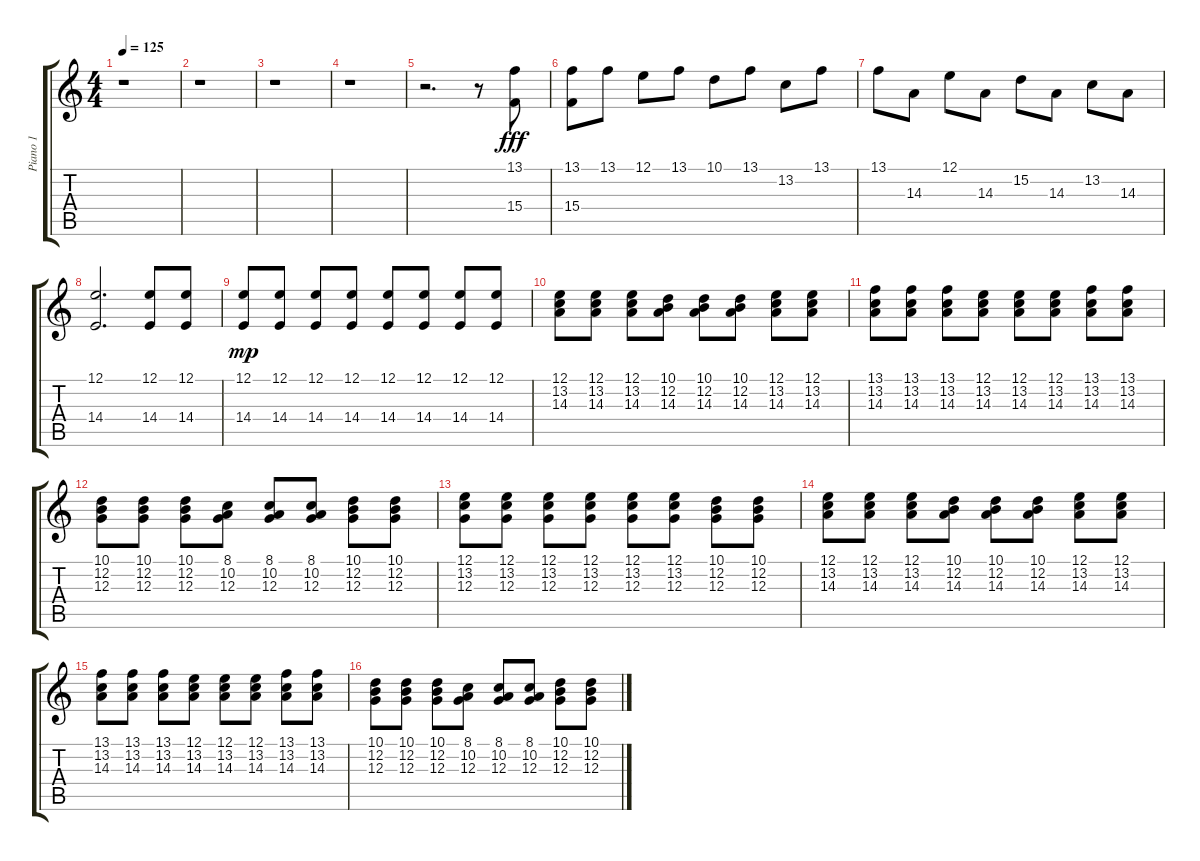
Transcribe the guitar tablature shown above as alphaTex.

\track ("Piano 1" "Piano 1") {instrument acousticgrandpiano}
\staff {score tabs}
\tuning (E4 B3 G3 D3 A2 E2) {hide}
\ts (4 4)
\tempo 125
\clef g2
\ks c
r.1{dy fff} |
r.1 |
r.1 |
r.1 |
r.2{d} r.8 (13.1 15.4).8 |
(13.1 15.4).8 13.1.8 12.1.8 13.1.8 10.1.8 13.1.8 13.2.8 13.1.8 |
13.1.8 14.3.8 12.1.8 14.3.8 15.2.8 14.3.8 13.2.8 14.3.8 |
(12.1 14.4).2{d} (12.1 14.4).8 (12.1 14.4).8 |
(12.1 14.4).8{dy mp} (12.1 14.4).8 (12.1 14.4).8 (12.1 14.4).8 (12.1 14.4).8 (12.1 14.4).8 (12.1 14.4).8 (12.1 14.4).8 |
(12.1 13.2 14.3).8 (12.1 13.2 14.3).8 (12.1 13.2 14.3).8 (10.1 12.2 14.3).8 (10.1 12.2 14.3).8 (10.1 12.2 14.3).8 (12.1 13.2 14.3).8 (12.1 13.2 14.3).8 |
(13.1 13.2 14.3).8 (13.1 13.2 14.3).8 (13.1 13.2 14.3).8 (12.1 13.2 14.3).8 (12.1 13.2 14.3).8 (12.1 13.2 14.3).8 (13.1 13.2 14.3).8 (13.1 13.2 14.3).8 |
(10.1 12.2 12.3).8 (10.1 12.2 12.3).8 (10.1 12.2 12.3).8 (8.1 10.2 12.3).8 (8.1 10.2 12.3).8 (8.1 10.2 12.3).8 (10.1 12.2 12.3).8 (10.1 12.2 12.3).8 |
(12.1 13.2 12.3).8 (12.1 13.2 12.3).8 (12.1 13.2 12.3).8 (12.1 13.2 12.3).8 (12.1 13.2 12.3).8 (12.1 13.2 12.3).8 (10.1 12.2 12.3).8 (10.1 12.2 12.3).8 |
(12.1 13.2 14.3).8 (12.1 13.2 14.3).8 (12.1 13.2 14.3).8 (10.1 12.2 14.3).8 (10.1 12.2 14.3).8 (10.1 12.2 14.3).8 (12.1 13.2 14.3).8 (12.1 13.2 14.3).8 |
(13.1 13.2 14.3).8 (13.1 13.2 14.3).8 (13.1 13.2 14.3).8 (12.1 13.2 14.3).8 (12.1 13.2 14.3).8 (12.1 13.2 14.3).8 (13.1 13.2 14.3).8 (13.1 13.2 14.3).8 |
(10.1 12.2 12.3).8 (10.1 12.2 12.3).8 (10.1 12.2 12.3).8 (8.1 10.2 12.3).8 (8.1 10.2 12.3).8 (8.1 10.2 12.3).8 (10.1 12.2 12.3).8 (10.1 12.2 12.3).8
